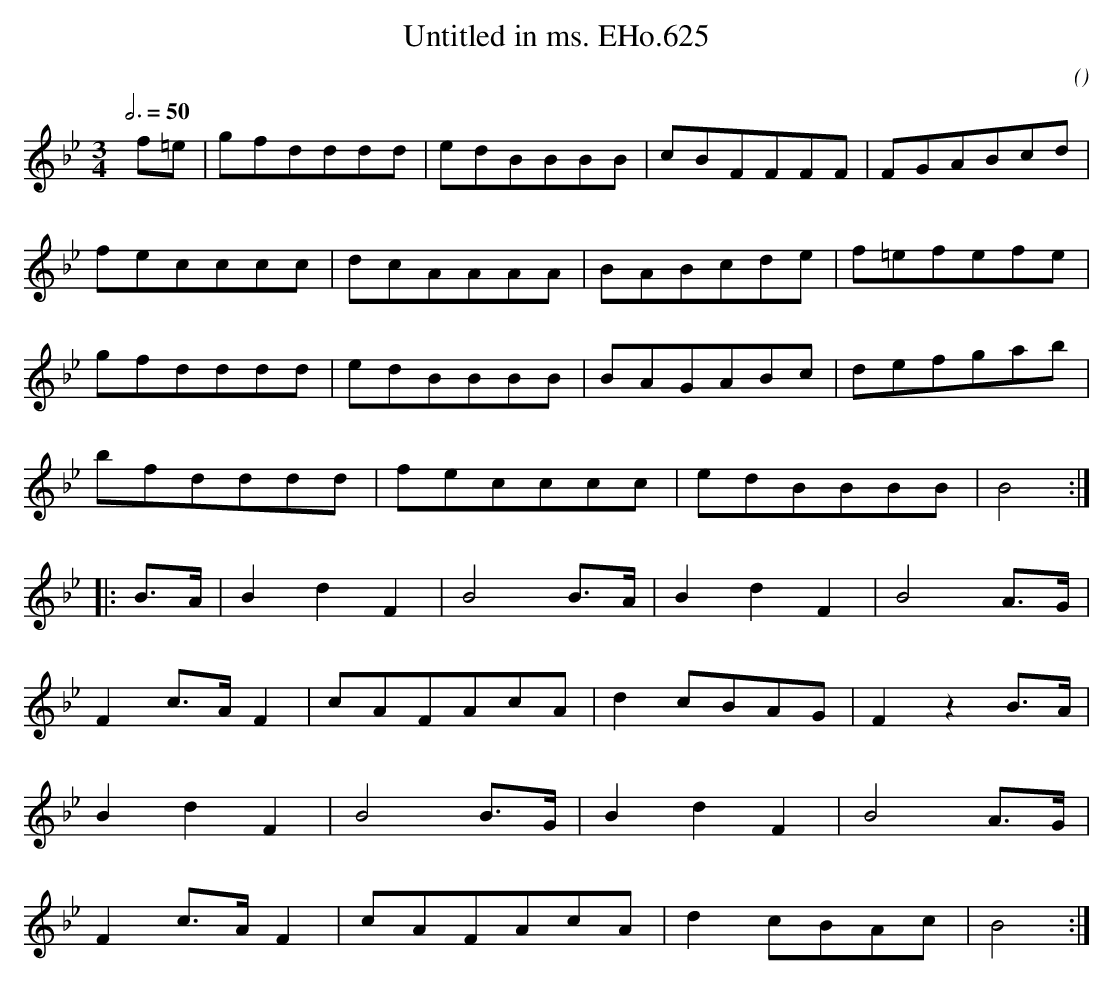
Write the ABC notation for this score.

X:1
T:Untitled in ms. EHo.625
M:3/4
L:1/8
Q:3/4=50
C:
O:
K:Bb
yf=e | gfdddd | edBBBB | cBFFFF | FGABcd |
fecccc | dcAAAA | BABcde | f=efefe |
gfdddd | edBBBB | BAGABc | defgab |
bfdddd | fecccc | edBBBB | B4 :|
|: B>A | B2d2F2 | B4B>A | B2d2F2 | B4A>G |
F2c>AF2 | cAFAcA | d2cBAG | F2z2B>A |
B2d2F2 | B4B>G | B2d2F2 | B4A>G |
F2c>AF2 | cAFAcA | d2cBAc | B4 :|
